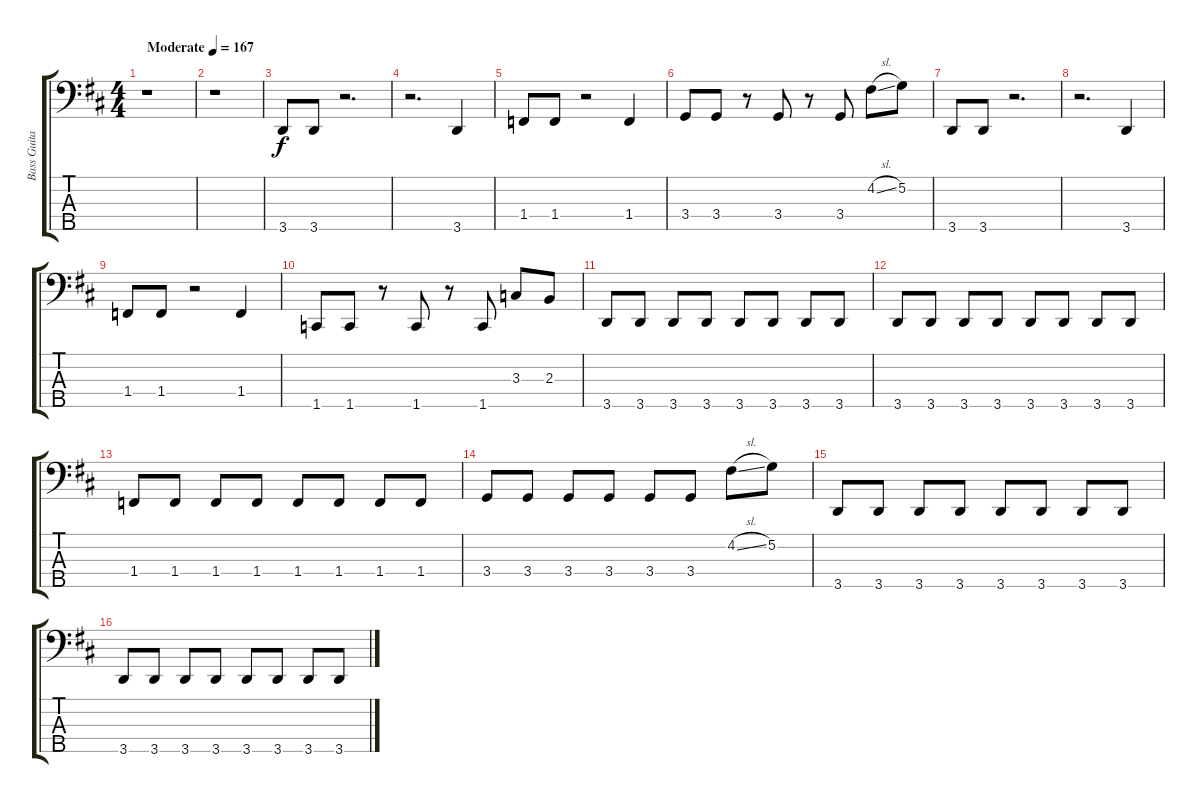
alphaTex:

\track ("Bass Guitar" "Bass Guita") {instrument electricbassfinger}
\staff {score tabs}
\tuning (G2 D2 A1 E1 B0) {hide}
\ts (4 4)
\tempo (167 "Moderate")
\clef f4
\ks d
r.1{dy f instrument electricbassfinger} |
r.1 |
3.5.8 3.5.8 r.2{d} |
r.2{d} 3.5.4 |
1.4.8 1.4.8 r.2 1.4.4 |
3.4.8 3.4.8 r.8 3.4.8 r.8 3.4.8 4.2{sl}.8 5.2.8 |
3.5.8 3.5.8 r.2{d} |
r.2{d} 3.5.4 |
1.4.8 1.4.8 r.2 1.4.4 |
1.5.8 1.5.8 r.8 1.5.8 r.8 1.5.8 3.3.8 2.3.8 |
3.5.8 3.5.8 3.5.8 3.5.8 3.5.8 3.5.8 3.5.8 3.5.8 |
3.5.8 3.5.8 3.5.8 3.5.8 3.5.8 3.5.8 3.5.8 3.5.8 |
1.4.8 1.4.8 1.4.8 1.4.8 1.4.8 1.4.8 1.4.8 1.4.8 |
3.4.8 3.4.8 3.4.8 3.4.8 3.4.8 3.4.8 4.2{sl}.8 5.2.8 |
3.5.8 3.5.8 3.5.8 3.5.8 3.5.8 3.5.8 3.5.8 3.5.8 |
3.5.8 3.5.8 3.5.8 3.5.8 3.5.8 3.5.8 3.5.8 3.5.8
